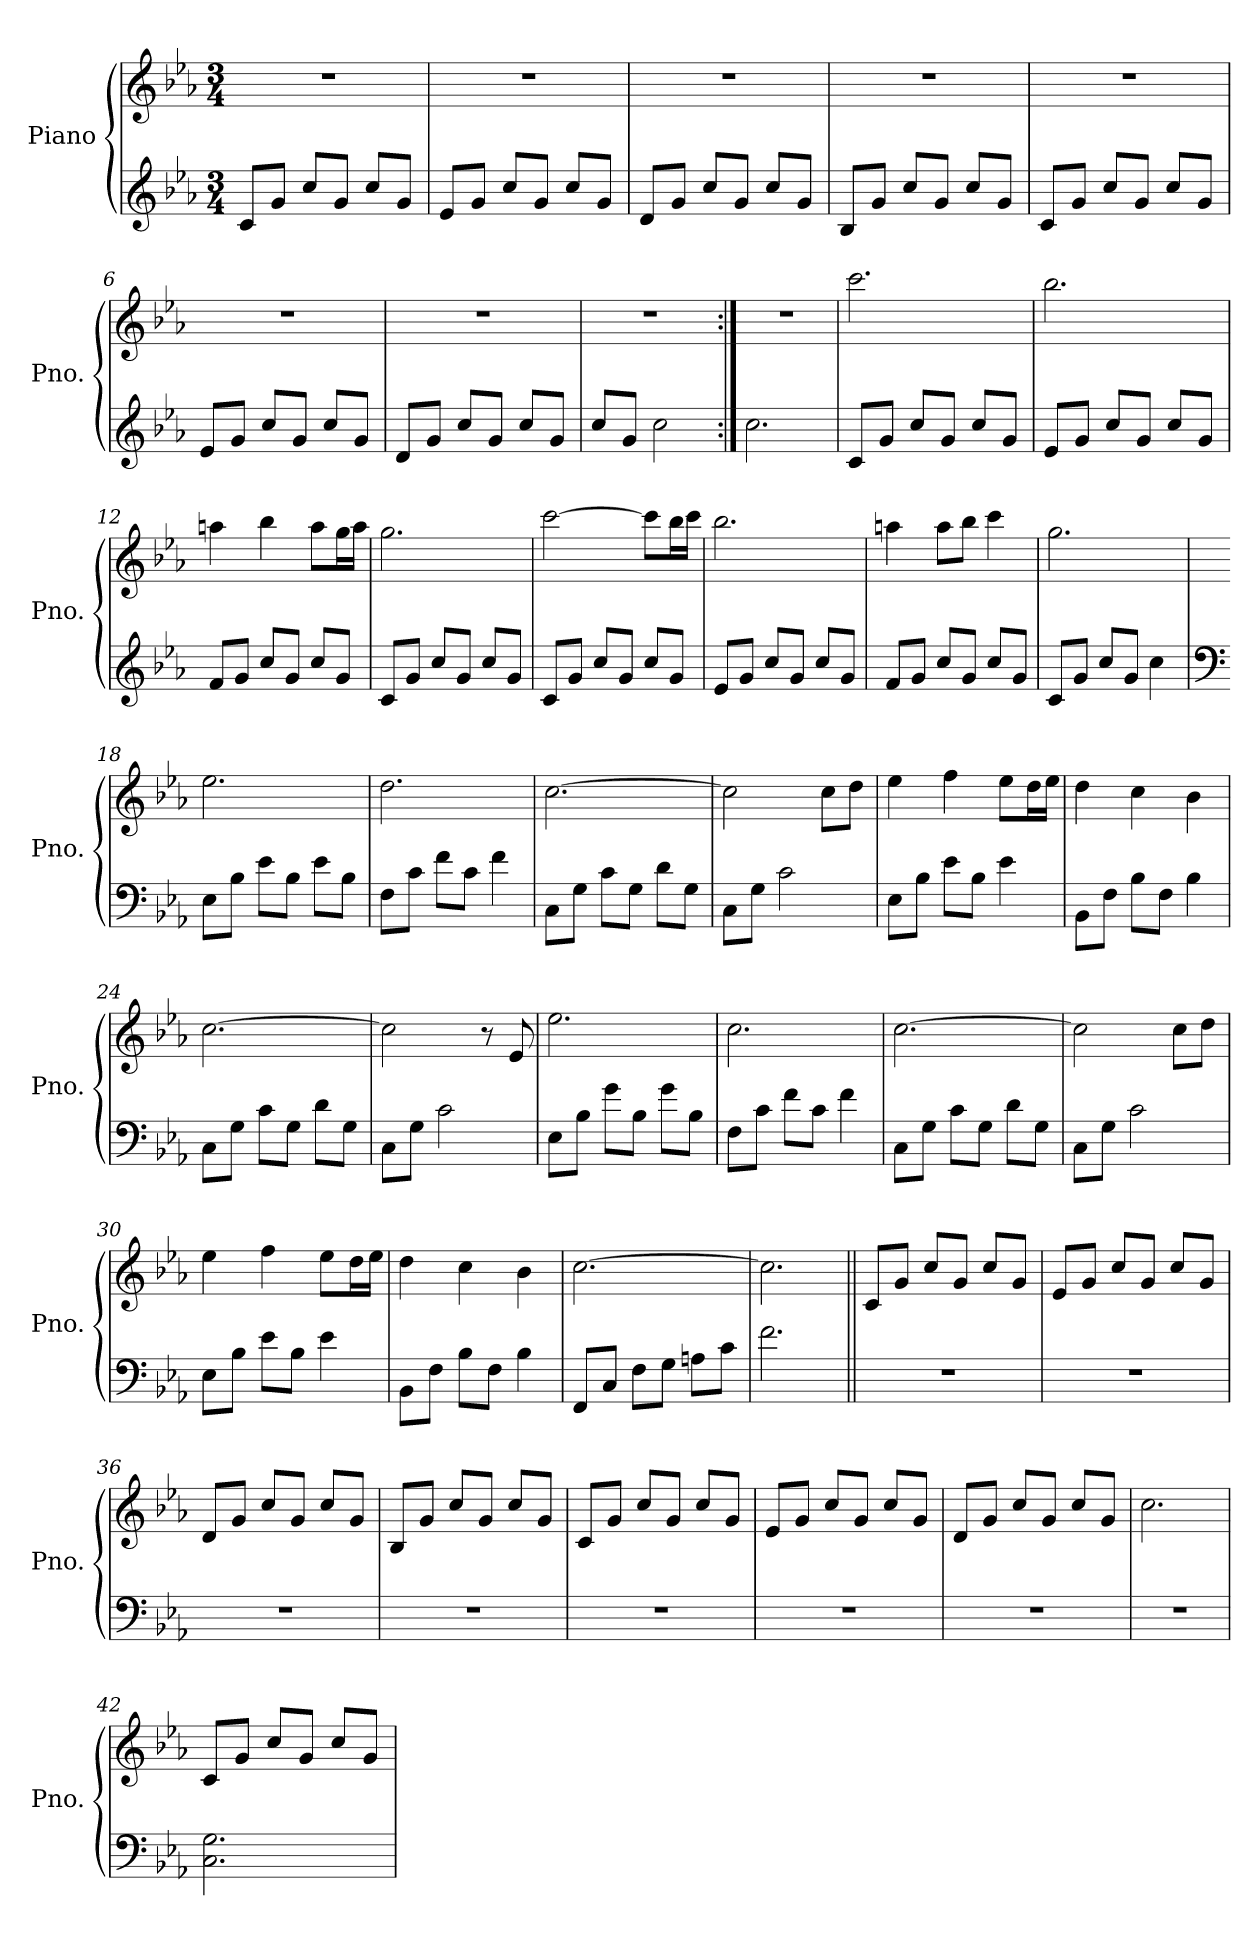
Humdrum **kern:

**kern	**kern
*part1	*part1
*staff2	*staff1
*I"Piano	*
*I'Pno.	*
*clefG2	*clefG2
*k[b-e-a-]	*k[b-e-a-]
*M3/4	*M3/4
*MM130	*MM130
=1	=1
8c/L	2.r
8g/J	.
8cc/L	.
8g/J	.
8cc/L	.
8g/J	.
=2	=2
8e-/L	2.r
8g/J	.
8cc/L	.
8g/J	.
8cc/L	.
8g/J	.
=3	=3
8d/L	2.r
8g/J	.
8cc/L	.
8g/J	.
8cc/L	.
8g/J	.
=4	=4
8B-/L	2.r
8g/J	.
8cc/L	.
8g/J	.
8cc/L	.
8g/J	.
=5	=5
8c/L	2.r
8g/J	.
8cc/L	.
8g/J	.
8cc/L	.
8g/J	.
=6	=6
8e-/L	2.r
8g/J	.
8cc/L	.
8g/J	.
8cc/L	.
8g/J	.
!!LO:LB:g=z
=7	=7
8d/L	2.r
8g/J	.
8cc/L	.
8g/J	.
8cc/L	.
8g/J	.
=8	=8
8cc/L	2.r
8g/J	.
2cc\	.
=9:|!	=9:|!
2.cc\	2.r
=10	=10
8c/L	2.ccc\
8g/J	.
8cc/L	.
8g/J	.
8cc/L	.
8g/J	.
=11	=11
8e-/L	2.bb-\
8g/J	.
8cc/L	.
8g/J	.
8cc/L	.
8g/J	.
=12	=12
8f/L	4aan\
8g/J	.
8cc/L	4bb-\
8g/J	.
8cc/L	8aa\L
8g/J	16gg\L
.	16aa\JJ
=13	=13
8c/L	2.gg\
8g/J	.
8cc/L	.
8g/J	.
8cc/L	.
8g/J	.
!!LO:LB:g=z
=14	=14
8c/L	[2ccc\
8g/J	.
8cc/L	.
8g/J	.
8cc/L	8ccc\L]
8g/J	16bb-\L
.	16ccc\JJ
=15	=15
8e-/L	2.bb-\
8g/J	.
8cc/L	.
8g/J	.
8cc/L	.
8g/J	.
=16	=16
8f/L	4aan\
8g/J	.
8cc/L	8aa\L
8g/J	8bb-\J
8cc/L	4ccc\
8g/J	.
=17	=17
8c/L	2.gg\
8g/J	.
8cc/L	.
8g/J	.
4cc\	.
=18	=18
*clefF4	*
8E-\L	2.ee-\
8B-\J	.
8e-\L	.
8B-\J	.
8e-\L	.
8B-\J	.
=19	=19
8F\L	2.dd\
8c\J	.
8f\L	.
8c\J	.
4f\	.
!!LO:LB:g=z
=20	=20
8C\L	[2.cc\
8G\J	.
8c\L	.
8G\J	.
8d\L	.
8G\J	.
=21	=21
8C\L	2cc\]
8G\J	.
2c\	.
.	8cc\L
.	8dd\J
=22	=22
8E-\L	4ee-\
8B-\J	.
8e-\L	4ff\
8B-\J	.
4e-\	8ee-\L
.	16dd\L
.	16ee-\JJ
=23	=23
8BB-\L	4dd\
8F\J	.
8B-\L	4cc\
8F\J	.
4B-\	4b-\
=24	=24
8C\L	[2.cc\
8G\J	.
8c\L	.
8G\J	.
8d\L	.
8G\J	.
=25	=25
8C\L	2cc\]
8G\J	.
2c\	.
.	8r
.	8e-/
=26	=26
8E-\L	2.ee-\
8B-\J	.
8g\L	.
8B-\J	.
8g\L	.
8B-\J	.
!!LO:LB:g=z
=27	=27
8F\L	2.cc\
8c\J	.
8f\L	.
8c\J	.
4f\	.
=28	=28
8C\L	[2.cc\
8G\J	.
8c\L	.
8G\J	.
8d\L	.
8G\J	.
=29	=29
8C\L	2cc\]
8G\J	.
2c\	.
.	8cc\L
.	8dd\J
=30	=30
8E-\L	4ee-\
8B-\J	.
8e-\L	4ff\
8B-\J	.
4e-\	8ee-\L
.	16dd\L
.	16ee-\JJ
=31	=31
8BB-\L	4dd\
8F\J	.
8B-\L	4cc\
8F\J	.
4B-\	4b-\
=32	=32
8FF/L	[2.cc\
8C/J	.
8F\L	.
8G\J	.
8An\L	.
8c\J	.
=33	=33
2.f\	2.cc\]
!!LO:PB:g=z
=34||	=34||
2.r	8c/L
.	8g/J
.	8cc/L
.	8g/J
.	8cc/L
.	8g/J
=35	=35
2.r	8e-/L
.	8g/J
.	8cc/L
.	8g/J
.	8cc/L
.	8g/J
=36	=36
2.r	8d/L
.	8g/J
.	8cc/L
.	8g/J
.	8cc/L
.	8g/J
=37	=37
2.r	8B-/L
.	8g/J
.	8cc/L
.	8g/J
.	8cc/L
.	8g/J
=38	=38
2.r	8c/L
.	8g/J
.	8cc/L
.	8g/J
.	8cc/L
.	8g/J
=39	=39
2.r	8e-/L
.	8g/J
.	8cc/L
.	8g/J
.	8cc/L
.	8g/J
!!LO:LB:g=z
=40	=40
2.r	8d/L
.	8g/J
.	8cc/L
.	8g/J
.	8cc/L
.	8g/J
=41	=41
2.r	2.cc\
=42	=42
2.C\ 2.G\	8c/L
.	8g/J
.	8cc/L
.	8g/J
.	8cc/L
.	8g/J
=	=
*-	*-
